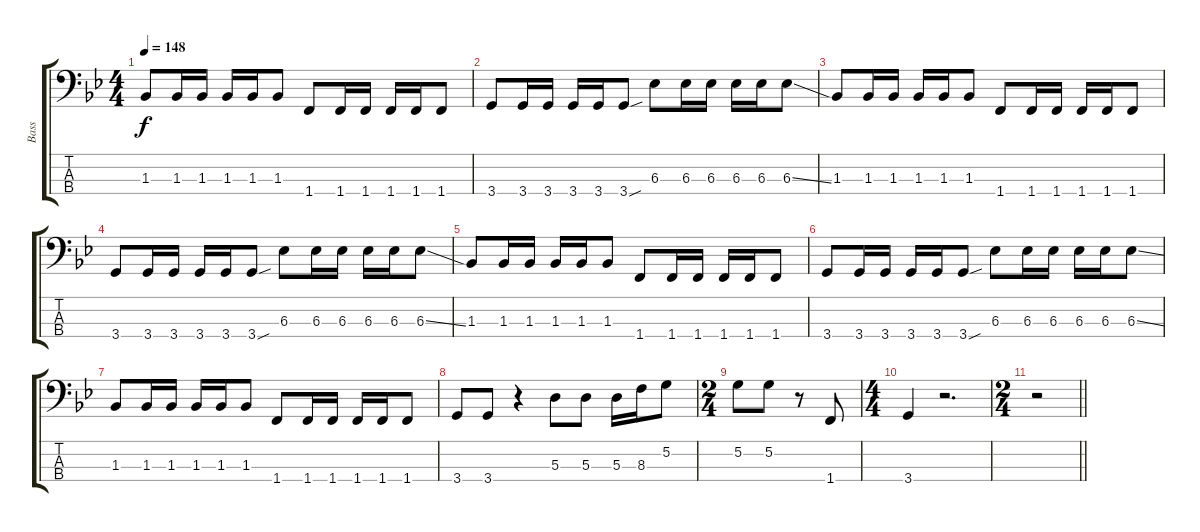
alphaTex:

\track ("Bass" "Bass") {instrument electricbasspick}
\staff {score tabs}
\tuning (G2 D2 A1 E1) {hide}
\ts (4 4)
\tempo 148
\clef f4
\ks gminor
1.3.8{dy f} 1.3.16 1.3.16 1.3.16 1.3.16 1.3.8 1.4.8 1.4.16 1.4.16 1.4.16 1.4.16 1.4.8 |
3.4.8 3.4.16 3.4.16 3.4.16 3.4.16 3.4{sou}.8 6.3.8 6.3.16 6.3.16 6.3.16 6.3.16 6.3{ss}.8 |
1.3.8 1.3.16 1.3.16 1.3.16 1.3.16 1.3.8 1.4.8 1.4.16 1.4.16 1.4.16 1.4.16 1.4.8 |
3.4.8 3.4.16 3.4.16 3.4.16 3.4.16 3.4{sou}.8 6.3.8 6.3.16 6.3.16 6.3.16 6.3.16 6.3{ss}.8 |
1.3.8 1.3.16 1.3.16 1.3.16 1.3.16 1.3.8 1.4.8 1.4.16 1.4.16 1.4.16 1.4.16 1.4.8 |
3.4.8 3.4.16 3.4.16 3.4.16 3.4.16 3.4{sou}.8 6.3.8 6.3.16 6.3.16 6.3.16 6.3.16 6.3{ss}.8 |
1.3.8 1.3.16 1.3.16 1.3.16 1.3.16 1.3.8 1.4.8 1.4.16 1.4.16 1.4.16 1.4.16 1.4.8 |
3.4.8 3.4.8 r.4 5.3.8 5.3.8 5.3.16 8.3.16 5.2.8 |
\ts (2 4)
5.2.8 5.2.8 r.8 1.4.8 |
\ts (4 4)
3.4.4 r.2{d} |
\ts (2 4)
\barLineRight lightlight
r.2
